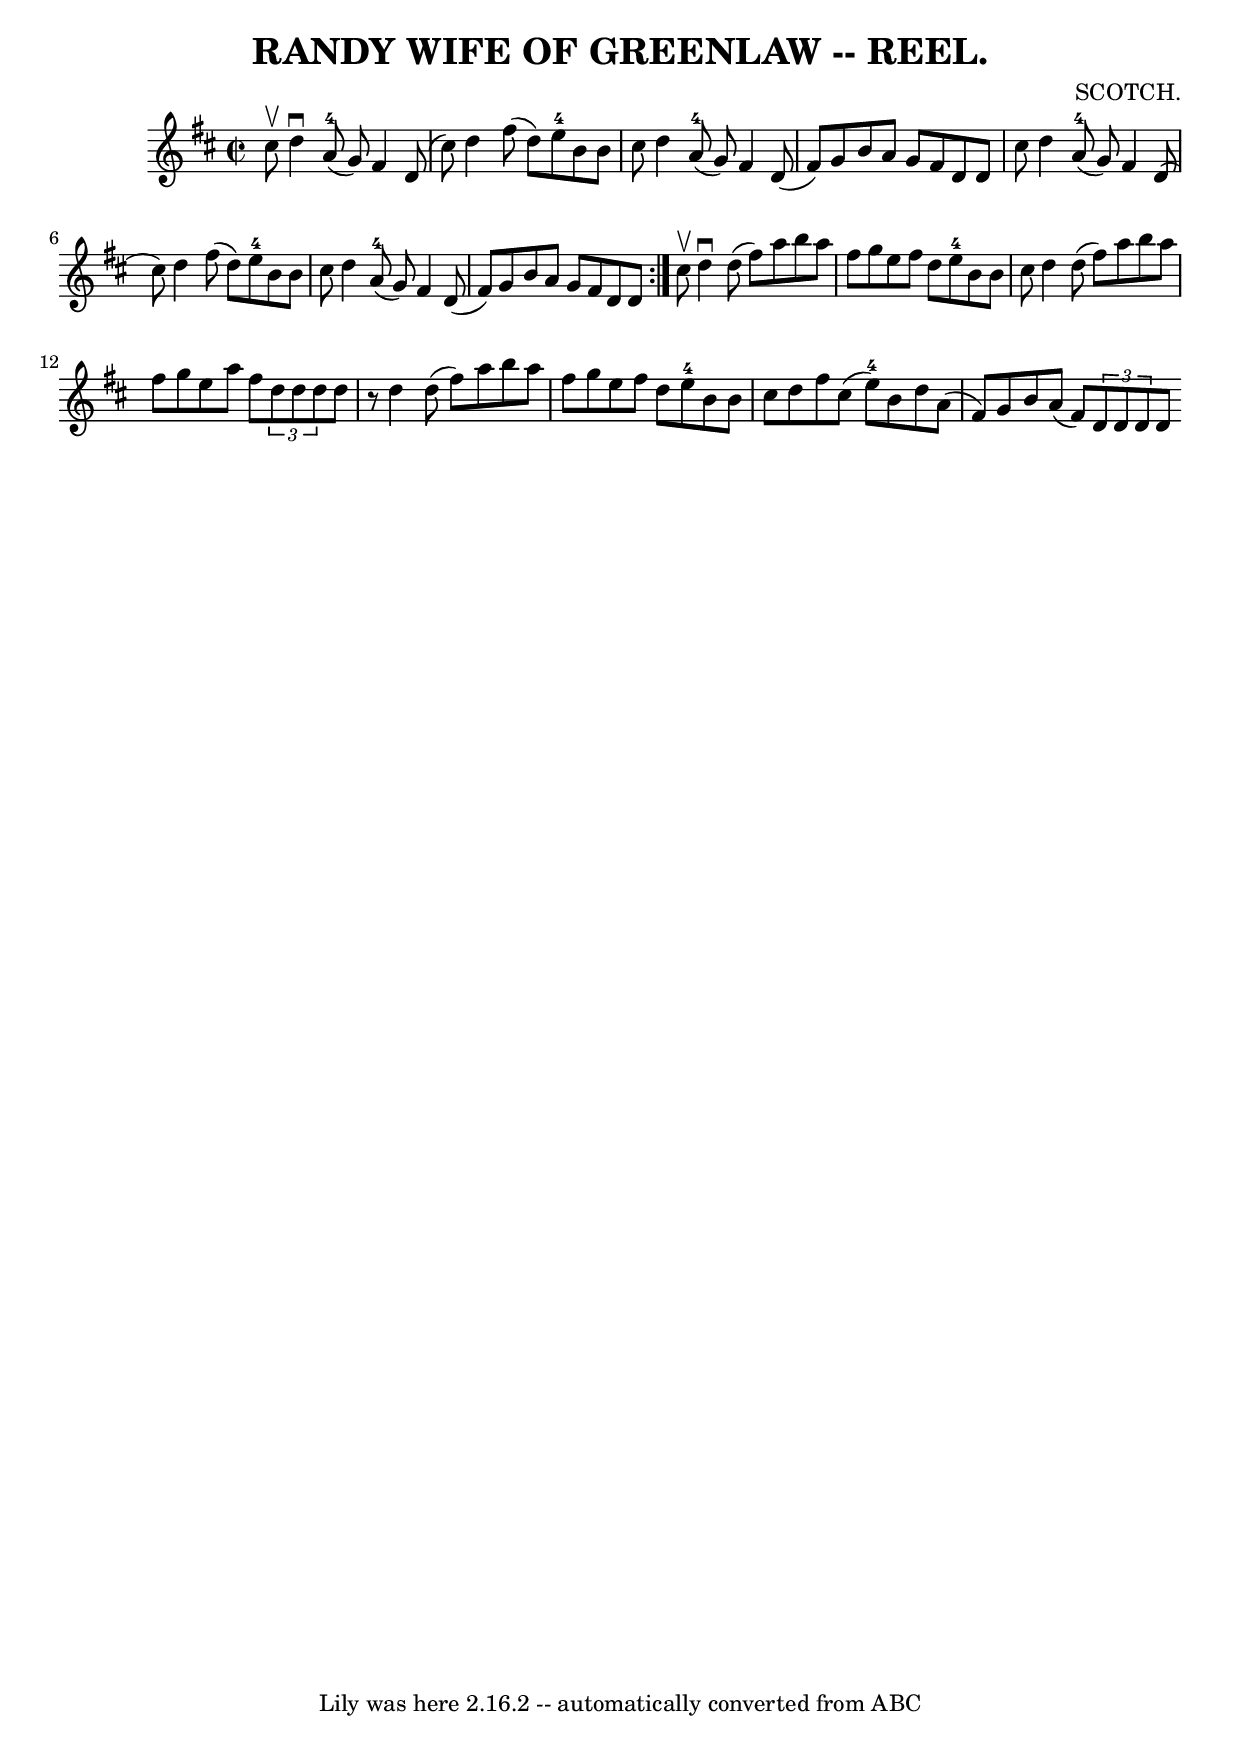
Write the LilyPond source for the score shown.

\version "2.16.2"
\include "Mammoth.ily"
\header {
  %% book = "Coles 43.7"
 composer = "SCOTCH."
 crossRefNumber = "1"
 footnotes = ""
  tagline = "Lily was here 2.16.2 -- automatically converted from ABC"
  title = "RANDY WIFE OF GREENLAW -- REEL."

}
voicedefault =  {



  \repeat volta 2 {

    \override Staff.TimeSignature #'style = #'C
    \time 2/2 
    \key d \major cs''8^\upbow  |
 d''4^\downbow a'8-4(g'8) fs'4 d'8 (cs''8) |
 d''4 fs''8 ( d''8) e''8-4 b'8 b'8 cs''8   |
 d''4 a'8-4( g'8) fs'4 d'8 (fs'8)  |
 g'8 b'8 a'8 g'8 fs'8 d'8 d'8 cs''8   |
 d''4 a'8-4(g'8) fs'4 d'8 (cs''8)  |
 d''4 fs''8 (d''8) e''8-4 b'8 b'8 cs''8  |
 d''4 a'8-4(g'8) fs'4 d'8 (fs'8)  |
 g'8 b'8 a'8 g'8 fs'8 d'8 d'8  
   } cs''8^\upbow  |
 d''4^\downbow d''8 (fs''8) a''8 b''8 a''8 fs''8   |
 g''8 e''8 fs''8 d''8 e''8-4 b'8 b'8 cs''8  |
 d''4 d''8 (fs''8) a''8 b''8 a''8 fs''8   |
 g''8 e''8 a''8 fs''8    
  \times 2/3 { d''8 d''8 d''8   	     } d''8    r8  |
 d''4 d''8 ( fs''8) a''8 b''8 a''8 fs''8   |
 g''8 e''8 fs''8 d''8 e''8-4 b'8 b'8 cs''8   |
 d''8 fs''8 cs''8 (e''8-4) b'8 d''8 a'8 (fs'8)  |
 g'8    
 b'8 a'8 (fs'8)   \times 2/3 { d'8 d'8 d'8   			       } d'8  \bar " |." 
  

}

\score{
  <<

    \context Staff="default"
    {
      \voicedefault 
      
    }

  >>
  \layout {
    
  }
  \midi {
  }

}
